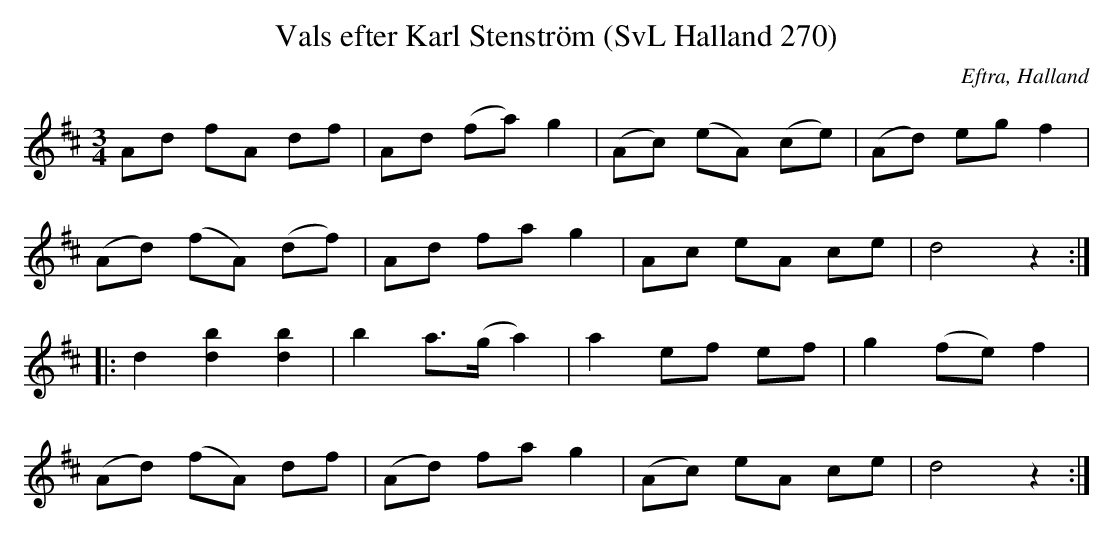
X:1
T:Vals efter Karl Stenström (SvL Halland 270)
O:Eftra, Halland
M:3/4
L:1/8
K:D
Ad fA df|Ad (fa) g2|(Ac) (eA) (ce)|(Ad) eg f2|
(Ad) (fA) (df)|Ad fa g2|Ac eA ce|d4 z2:|
|:d2 [db]2 [db]2|b2 a>(g a2)|a2 ef ef|g2 (fe) f2|
(Ad) (fA) df|(Ad) fa g2|(Ac) eA ce|d4 z2:|
